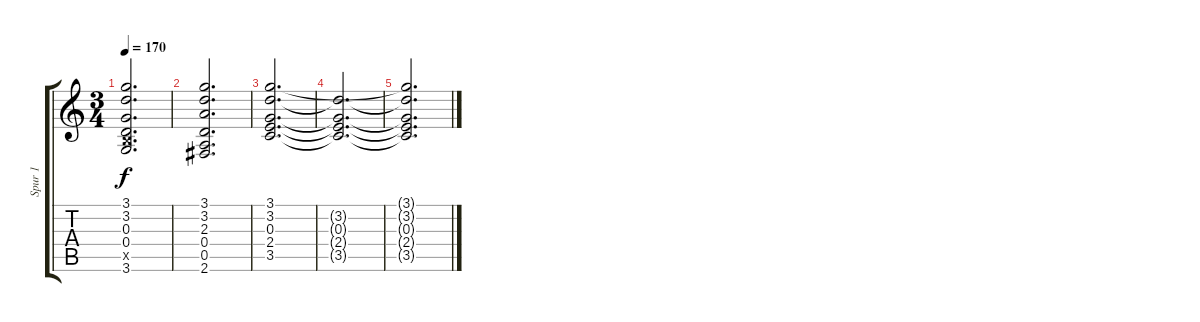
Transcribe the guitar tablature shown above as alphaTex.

\track ("Spur 1" "Spur 1") {instrument acousticguitarsteel}
\staff {score tabs}
\tuning (E4 B3 G3 D3 A2 E2) {hide}
\ts (3 4)
\tempo 170
\clef g2
\ks c
(3.1 3.2 0.3 0.4 2.5{x} 3.6).2{d dy f} |
(3.1 3.2 2.3 0.4 0.5 2.6).2{d} |
(3.1 3.2 0.3 2.4 3.5).2{d} |
(3.2{t} 0.3{t} 2.4{t} 3.5{t}).2{d} |
(3.1{t} 3.2{t} 0.3{t} 2.4{t} 3.5{t}).2{d}
